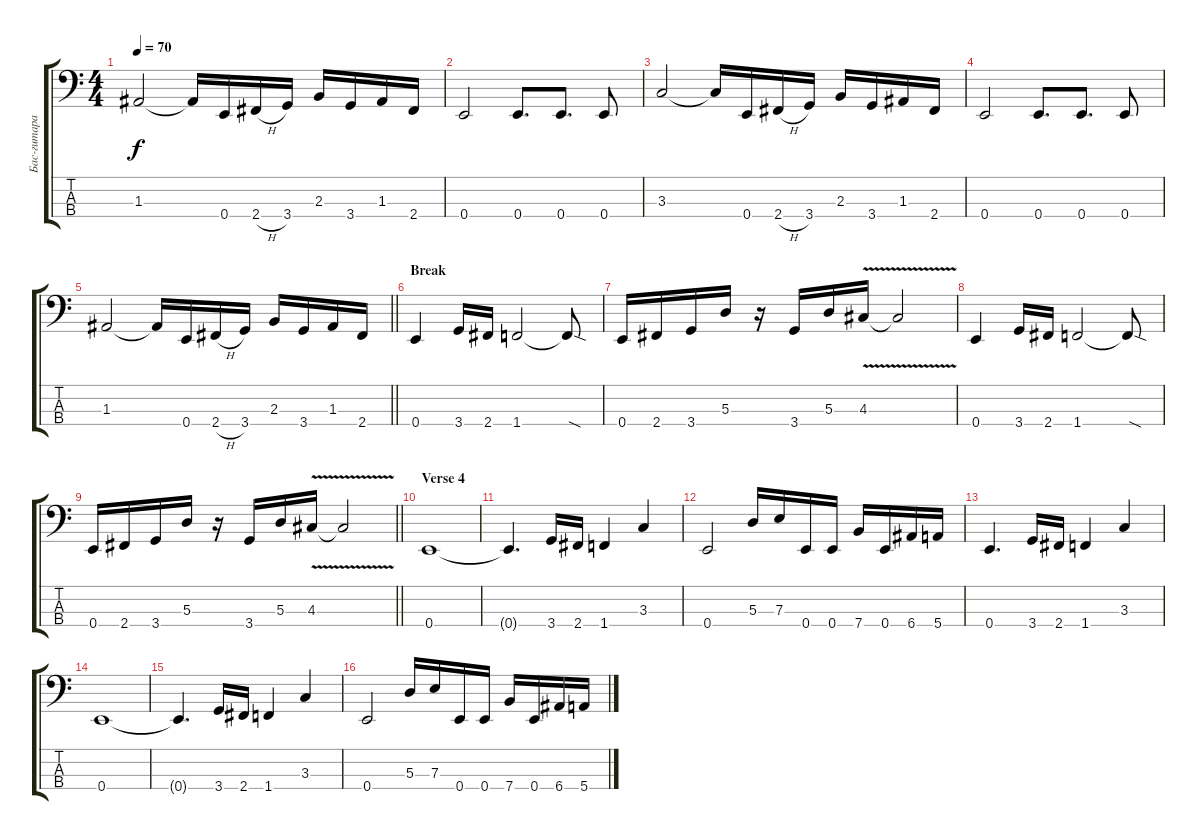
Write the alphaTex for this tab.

\track ("Бас-гитара" "Бас-гитара") {instrument electricbassfinger}
\staff {score tabs}
\tuning (G2 D2 A1 E1) {hide}
\ts (4 4)
\tempo 70
\clef f4
\ks aminor
1.3.2{dy f} 1.3{t}.16 0.4.16 2.4{h}.16 3.4.16 2.3.16 3.4.16 1.3.16 2.4.16 |
0.4.2 0.4.8{d} 0.4.8{d} 0.4.8 |
3.3.2 3.3{t}.16 0.4.16 2.4{h}.16 3.4.16 2.3.16 3.4.16 1.3.16 2.4.16 |
0.4.2 0.4.8{d} 0.4.8{d} 0.4.8 |
\barLineRight lightlight
1.3.2 1.3{t}.16 0.4.16 2.4{h}.16 3.4.16 2.3.16 3.4.16 1.3.16 2.4.16 |
\section ("" "Break")
0.4.4 3.4.16 2.4.16 1.4.2 1.4{sod t}.8 |
0.4.16 2.4.16 3.4.16 5.3.16 r.16 3.4.16 5.3.16 4.3{v}.16 4.3{t}.2 |
0.4.4 3.4.16 2.4.16 1.4.2 1.4{sod t}.8 |
\barLineRight lightlight
0.4.16 2.4.16 3.4.16 5.3.16 r.16 3.4.16 5.3.16 4.3{v}.16 4.3{t}.2 |
\section ("" "Verse 4")
0.4.1 |
0.4{t}.4{d} 3.4.16 2.4.16 1.4.4 3.3.4 |
0.4.2 5.3.16 7.3.16 0.4.16 0.4.16 7.4.16 0.4.16 6.4.16 5.4.16 |
0.4.4{d} 3.4.16 2.4.16 1.4.4 3.3.4 |
0.4.1 |
0.4{t}.4{d} 3.4.16 2.4.16 1.4.4 3.3.4 |
0.4.2 5.3.16 7.3.16 0.4.16 0.4.16 7.4.16 0.4.16 6.4.16 5.4.16
